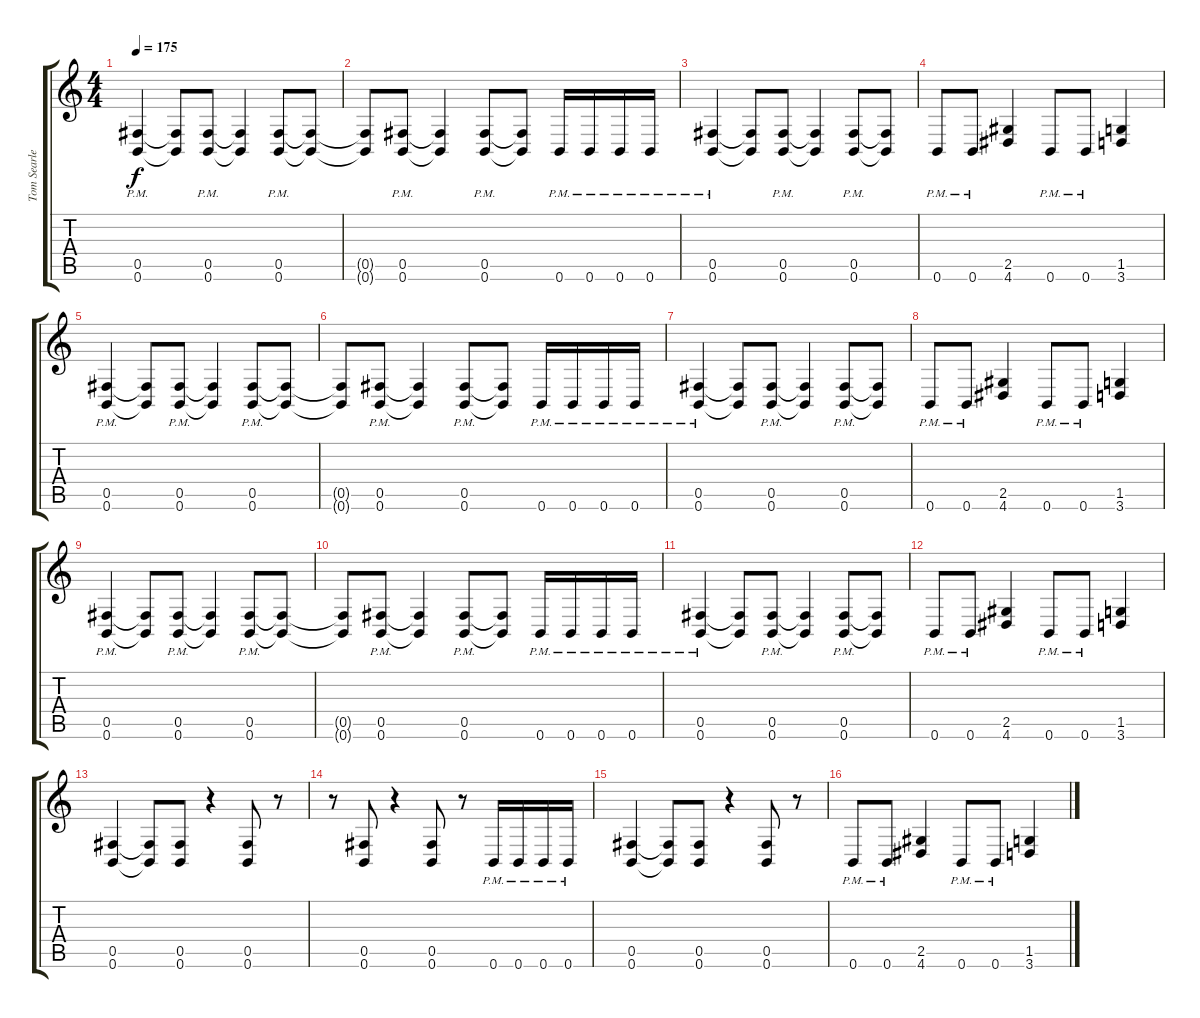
\track ("Tom Searle (Left)" "Tom Searle") {instrument distortionguitar}
\staff {score tabs}
\tuning (Db4 Ab3 E3 B2 Gb2 B1) {hide}
\ts (4 4)
\tempo 175
\clef g2
\ks c
(0.5{pm} 0.6{pm}).4{dy f} (0.5{t} 0.6{t}).8 (0.5{pm} 0.6{pm}).8 (0.5{t} 0.6{t}).4 (0.5{pm} 0.6{pm}).8 (0.5{t} 0.6{t}).8 |
(0.5{t} 0.6{t}).8 (0.5{pm} 0.6{pm}).8 (0.5{t} 0.6{t}).4 (0.5{pm} 0.6{pm}).8 (0.5{t} 0.6{t}).8 0.6{pm}.16 0.6{pm}.16 0.6{pm}.16 0.6{pm}.16 |
(0.5{pm} 0.6{pm}).4 (0.5{t} 0.6{t}).8 (0.5{pm} 0.6{pm}).8 (0.5{t} 0.6{t}).4 (0.5{pm} 0.6{pm}).8 (0.5{t} 0.6{t}).8 |
0.6{pm}.8 0.6{pm}.8 (2.5 4.6).4 0.6{pm}.8 0.6{pm}.8 (1.5 3.6).4 |
(0.5{pm} 0.6{pm}).4 (0.5{t} 0.6{t}).8 (0.5{pm} 0.6{pm}).8 (0.5{t} 0.6{t}).4 (0.5{pm} 0.6{pm}).8 (0.5{t} 0.6{t}).8 |
(0.5{t} 0.6{t}).8 (0.5{pm} 0.6{pm}).8 (0.5{t} 0.6{t}).4 (0.5{pm} 0.6{pm}).8 (0.5{t} 0.6{t}).8 0.6{pm}.16 0.6{pm}.16 0.6{pm}.16 0.6{pm}.16 |
(0.5{pm} 0.6{pm}).4 (0.5{t} 0.6{t}).8 (0.5{pm} 0.6{pm}).8 (0.5{t} 0.6{t}).4 (0.5{pm} 0.6{pm}).8 (0.5{t} 0.6{t}).8 |
0.6{pm}.8 0.6{pm}.8 (2.5 4.6).4 0.6{pm}.8 0.6{pm}.8 (1.5 3.6).4 |
(0.5{pm} 0.6{pm}).4 (0.5{t} 0.6{t}).8 (0.5{pm} 0.6{pm}).8 (0.5{t} 0.6{t}).4 (0.5{pm} 0.6{pm}).8 (0.5{t} 0.6{t}).8 |
(0.5{t} 0.6{t}).8 (0.5{pm} 0.6{pm}).8 (0.5{t} 0.6{t}).4 (0.5{pm} 0.6{pm}).8 (0.5{t} 0.6{t}).8 0.6{pm}.16 0.6{pm}.16 0.6{pm}.16 0.6{pm}.16 |
(0.5{pm} 0.6{pm}).4 (0.5{t} 0.6{t}).8 (0.5{pm} 0.6{pm}).8 (0.5{t} 0.6{t}).4 (0.5{pm} 0.6{pm}).8 (0.5{t} 0.6{t}).8 |
0.6{pm}.8 0.6{pm}.8 (2.5 4.6).4 0.6{pm}.8 0.6{pm}.8 (1.5 3.6).4 |
(0.5 0.6).4 (0.5{t} 0.6{t}).8 (0.5 0.6).8 r.4 (0.5 0.6).8 r.8 |
r.8 (0.5 0.6).8 r.4 (0.5 0.6).8 r.8 0.6{pm}.16 0.6{pm}.16 0.6{pm}.16 0.6{pm}.16 |
(0.5 0.6).4 (0.5{t} 0.6{t}).8 (0.5 0.6).8 r.4 (0.5 0.6).8 r.8 |
0.6{pm}.8 0.6{pm}.8 (2.5 4.6).4 0.6{pm}.8 0.6{pm}.8 (1.5 3.6).4
